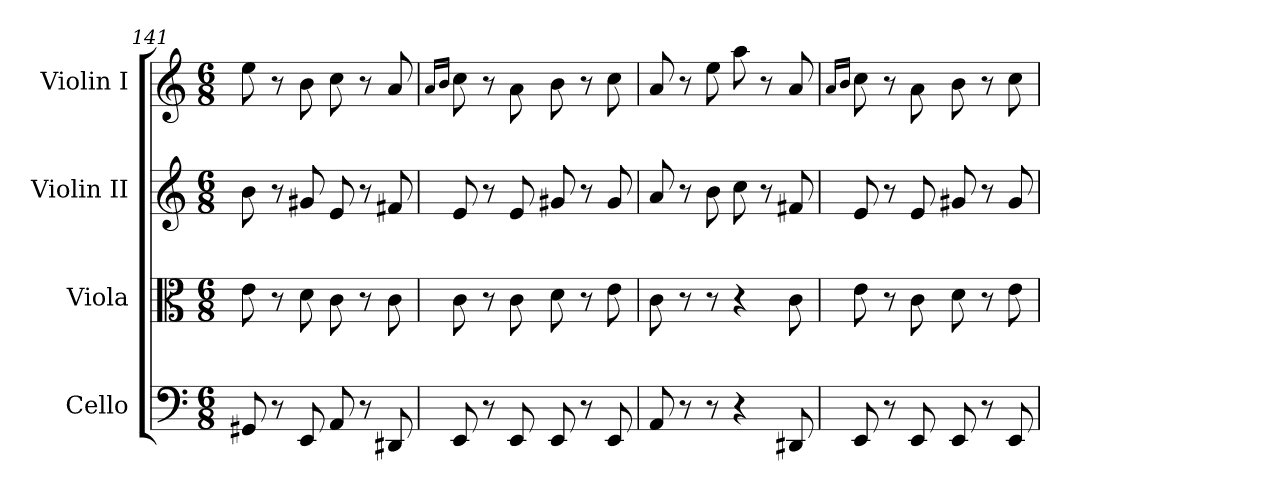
**kern	**kern	**kern	**kern
*part4	*part3	*part2	*part1
*staff4	*staff3	*staff2	*staff1
*I"Cello	*I"Viola	*I"Violin II	*I"Violin I
*	*I'Vla	*I'Vln	*I'Vln
*clefF4	*clefC3	*clefG2	*clefG2
*k[]	*k[]	*k[]	*k[]
*M6/8	*M6/8	*M6/8	*M6/8
=141	=141	=141	=141
8GG#X/	8e\	8b\	8ee\
8r	8r	8r	8r
8EE/	8d\	8g#X/	8b\
8AA/	8c\	8e/	8cc\
8r	8r	8r	8r
8DD#X/	8c\	8f#X/	8a/
=142	=142	=142	=142
.	.	.	16qa/LL
.	.	.	16qb/JJ
8EE/	8c\	8e/	8cc\
8r	8r	8r	8r
8EE/	8c\	8e/	8a\
8EE/	8d\	8g#X/	8b\
8r	8r	8r	8r
8EE/	8e\	8g#/	8cc\
=143	=143	=143	=143
8AA/	8c\	8a/	8a/
8r	8r	8r	8r
8r	8r	8b\	8ee\
4r	4r	8cc\	8aa\
.	.	8r	8r
8DD#X/	8c\	8f#X/	8a/
=144	=144	=144	=144
.	.	.	16qa/LL
.	.	.	16qb/JJ
8EE/	8e\	8e/	8cc\
8r	8r	8r	8r
8EE/	8c\	8e/	8a\
8EE/	8d\	8g#X/	8b\
8r	8r	8r	8r
8EE/	8e\	8g#/	8cc\
=	=	=	=
*-	*-	*-	*-
